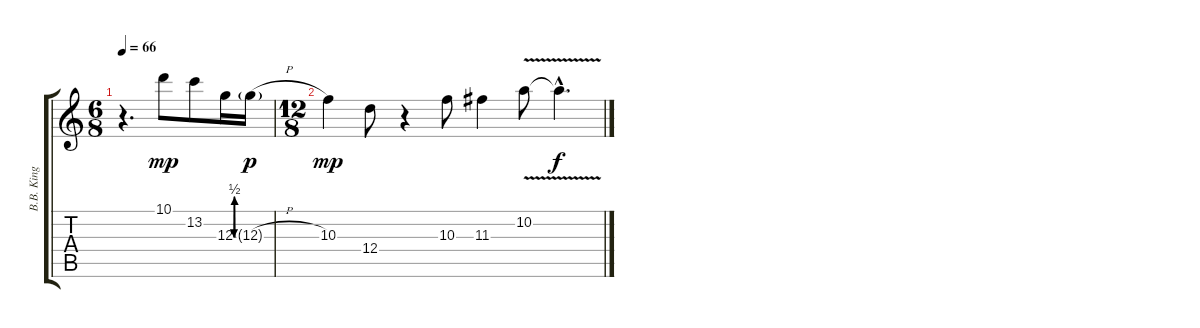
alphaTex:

\track ("B.B. King [Guitar 2]" "B.B. King ") {instrument electricguitarclean}
\staff {score tabs}
\tuning (E4 B3 G3 D3 A2 E2) {hide}
\ts (6 8)
\tempo 66
\clef g2
\ks c
r.4{d dy mp} 10.1.8 13.2.8 12.3{be (custom 0 0 15 2 30 2 45 0 60 0)}.16 12.3{h g}.16{dy p} |
\ts (12 8)
10.3.4{dy mp} 12.4.8 r.4 10.3.8 11.3.4 10.2{v}.8 10.2{hac t}.4{d dy f}
